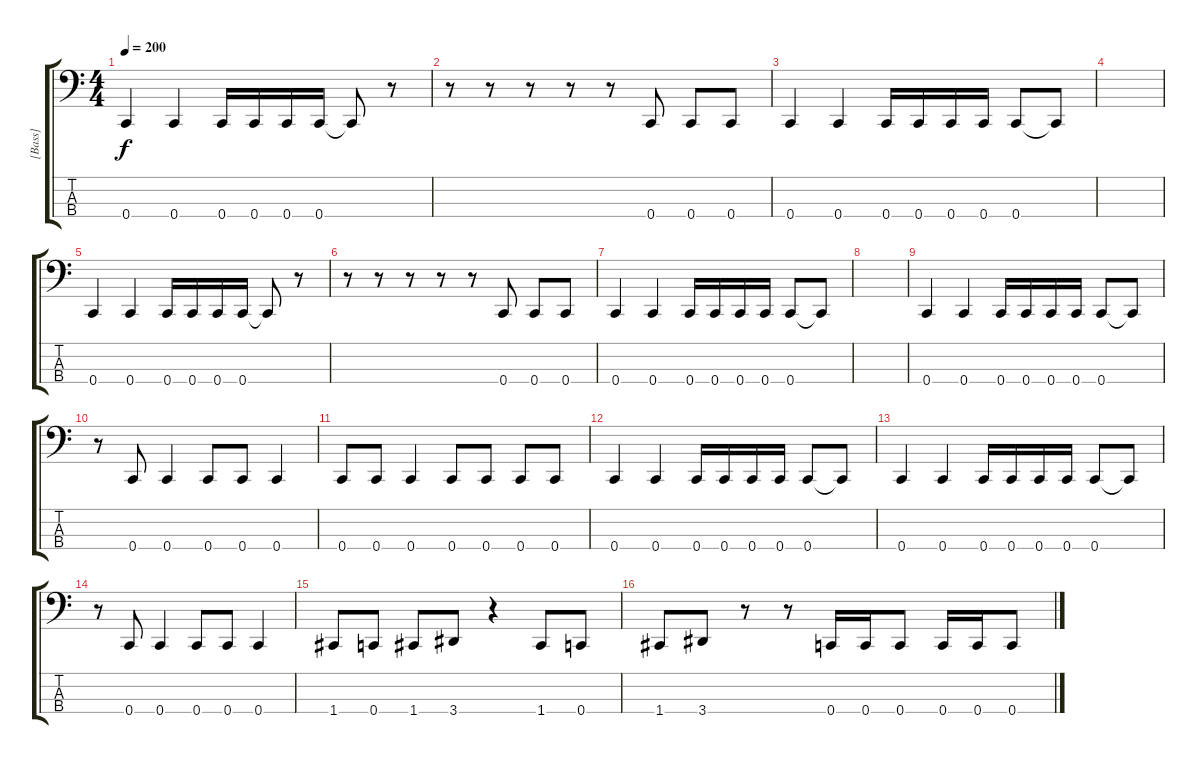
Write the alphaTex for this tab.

\track ("[Bass]" "[Bass]") {instrument electricbasspick}
\staff {score tabs}
\tuning (F2 C2 G1 C1) {hide}
\ts (4 4)
\tempo 200
\clef f4
\ks c
0.4.4{dy f} 0.4.4 0.4.16 0.4.16 0.4.16 0.4.16 0.4{t}.8 r.8 |
r.8 r.8 r.8 r.8 r.8 0.4.8 0.4.8 0.4.8 |
0.4.4 0.4.4 0.4.16 0.4.16 0.4.16 0.4.16 0.4.8 0.4{t}.8 |
|
0.4.4 0.4.4 0.4.16 0.4.16 0.4.16 0.4.16 0.4{t}.8 r.8 |
r.8 r.8 r.8 r.8 r.8 0.4.8 0.4.8 0.4.8 |
0.4.4 0.4.4 0.4.16 0.4.16 0.4.16 0.4.16 0.4.8 0.4{t}.8 |
|
0.4.4 0.4.4 0.4.16 0.4.16 0.4.16 0.4.16 0.4.8 0.4{t}.8 |
r.8 0.4.8 0.4.4 0.4.8 0.4.8 0.4.4 |
0.4.8 0.4.8 0.4.4 0.4.8 0.4.8 0.4.8 0.4.8 |
0.4.4 0.4.4 0.4.16 0.4.16 0.4.16 0.4.16 0.4.8 0.4{t}.8 |
0.4.4 0.4.4 0.4.16 0.4.16 0.4.16 0.4.16 0.4.8 0.4{t}.8 |
r.8 0.4.8 0.4.4 0.4.8 0.4.8 0.4.4 |
1.4.8 0.4.8 1.4.8 3.4.8 r.4 1.4.8 0.4.8 |
1.4.8 3.4.8 r.8 r.8 0.4.16 0.4.16 0.4.8 0.4.16 0.4.16 0.4.8
